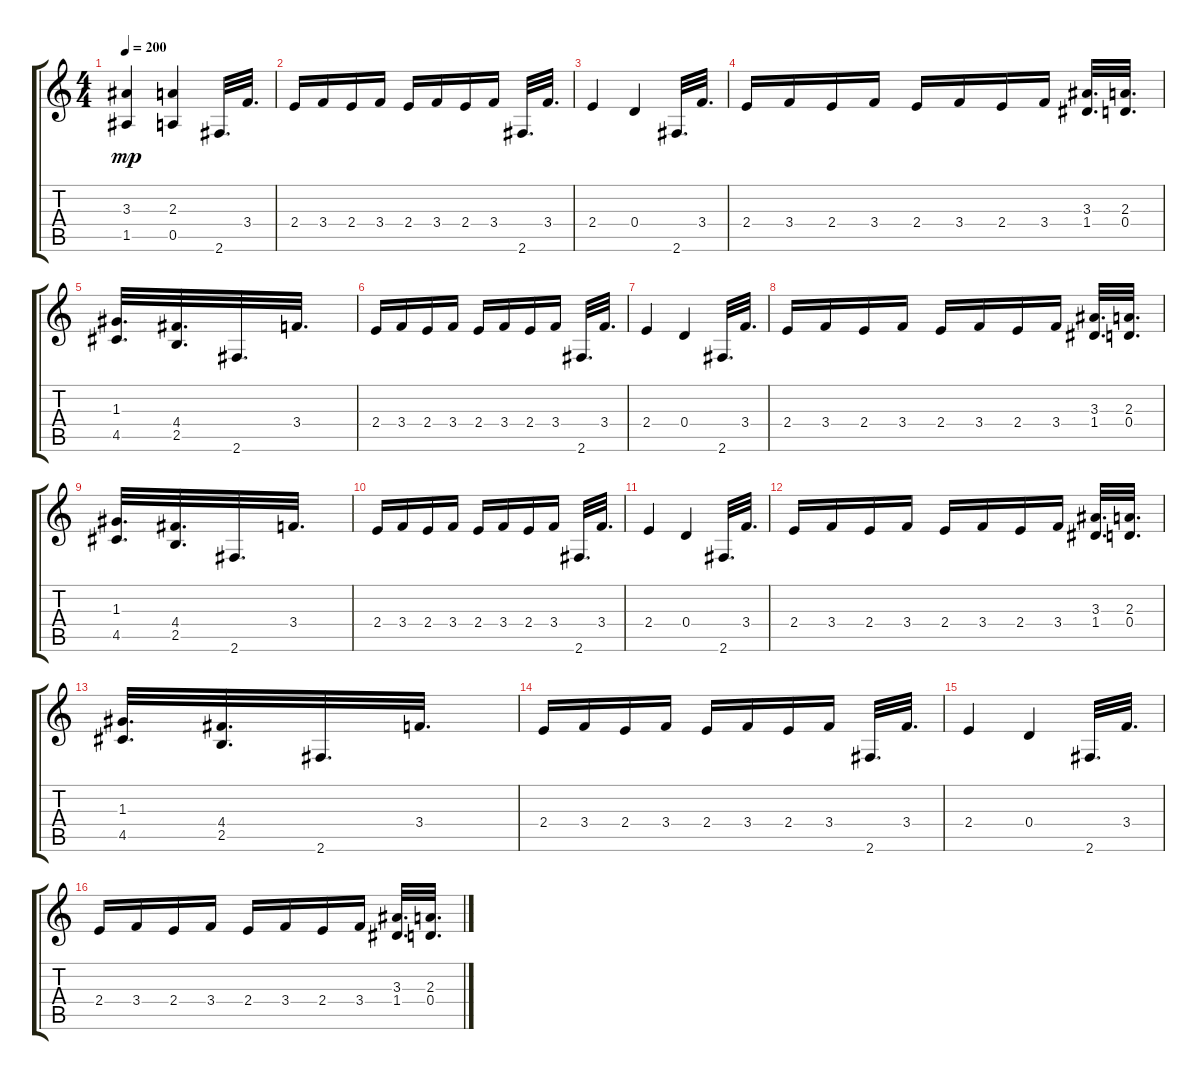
\track "" {instrument distortionguitar}
\staff {score tabs}
\tuning (E4 B3 G3 D3 A2 E2) {hide}
\ts (4 4)
\tempo 200
\clef g2
\ks c
(3.3 1.5).4{dy mp} (2.3 0.5).4 2.6.32{d} 3.4.32{d} |
2.4.16 3.4.16 2.4.16 3.4.16 2.4.16 3.4.16 2.4.16 3.4.16 2.6.32{d} 3.4.32{d} |
2.4.4 0.4.4 2.6.32{d} 3.4.32{d} |
2.4.16 3.4.16 2.4.16 3.4.16 2.4.16 3.4.16 2.4.16 3.4.16 (3.3 1.4).32{d} (2.3 0.4).32{d} |
(1.3 4.5).32{d} (4.4 2.5).32{d} 2.6.32{d} 3.4.32{d} |
2.4.16 3.4.16 2.4.16 3.4.16 2.4.16 3.4.16 2.4.16 3.4.16 2.6.32{d} 3.4.32{d} |
2.4.4 0.4.4 2.6.32{d} 3.4.32{d} |
2.4.16 3.4.16 2.4.16 3.4.16 2.4.16 3.4.16 2.4.16 3.4.16 (3.3 1.4).32{d} (2.3 0.4).32{d} |
(1.3 4.5).32{d} (4.4 2.5).32{d} 2.6.32{d} 3.4.32{d} |
2.4.16 3.4.16 2.4.16 3.4.16 2.4.16 3.4.16 2.4.16 3.4.16 2.6.32{d} 3.4.32{d} |
2.4.4 0.4.4 2.6.32{d} 3.4.32{d} |
2.4.16 3.4.16 2.4.16 3.4.16 2.4.16 3.4.16 2.4.16 3.4.16 (3.3 1.4).32{d} (2.3 0.4).32{d} |
(1.3 4.5).32{d} (4.4 2.5).32{d} 2.6.32{d} 3.4.32{d} |
2.4.16 3.4.16 2.4.16 3.4.16 2.4.16 3.4.16 2.4.16 3.4.16 2.6.32{d} 3.4.32{d} |
2.4.4 0.4.4 2.6.32{d} 3.4.32{d} |
2.4.16 3.4.16 2.4.16 3.4.16 2.4.16 3.4.16 2.4.16 3.4.16 (3.3 1.4).32{d} (2.3 0.4).32{d}
